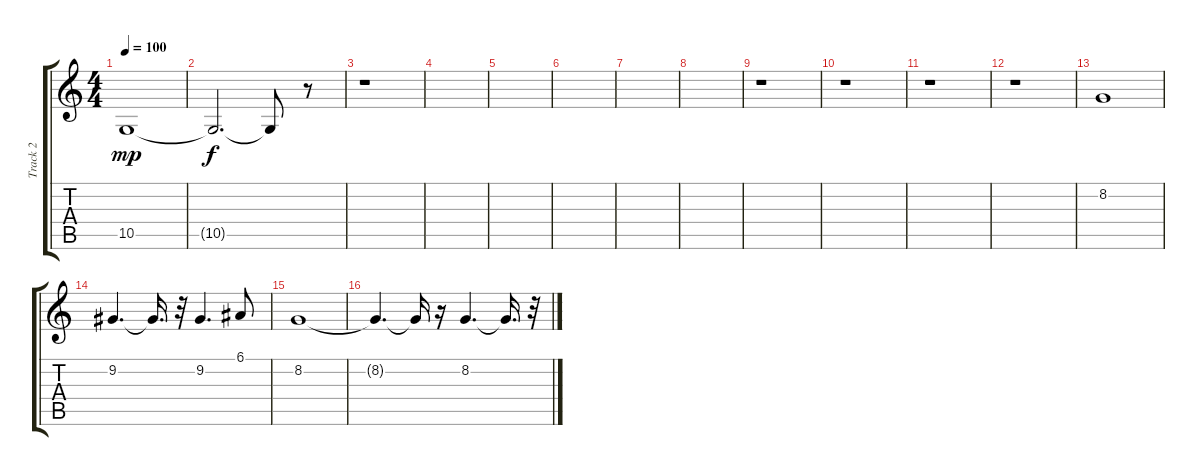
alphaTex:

\track ("Track 2" "Track 2") {instrument stringensemble1}
\staff {score tabs}
\tuning (E4 B3 G3 D3 A2 E2) {hide}
\ts (4 4)
\tempo 100
\clef g2
\ks c
10.5.1{dy mp} |
10.5{t}.2{d dy f} 10.5{t}.8 r.8 |
r.1 |
|
|
|
|
|
r.1 |
r.1 |
r.1 |
r.1 |
8.2.1 |
9.2.4{d} 9.2{t}.16{d} r.32 9.2.4{d} 6.1.8 |
8.2.1 |
8.2{t}.4{d} 8.2{t}.16 r.16 8.2.4{d} 8.2{t}.16{d} r.32
